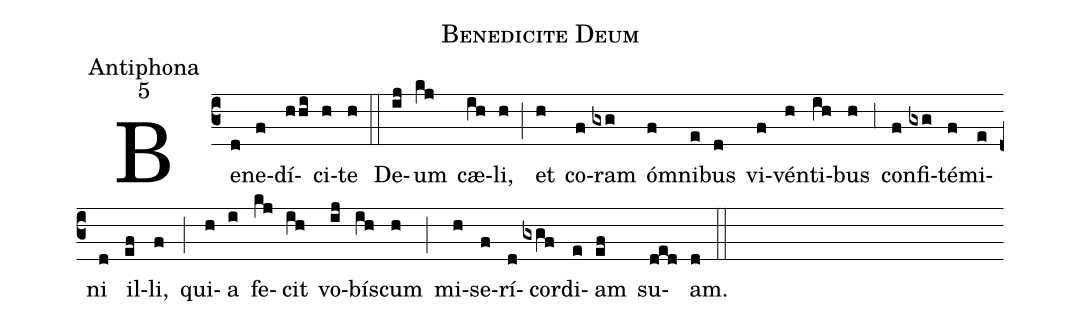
name:Benedicite Deum;
office-part:Antiphona;
mode:5;
%%
(c3) Be(d)ne(f)dí(hhi)ci(h)te(h) (::) De(ij)um(kj) cæ(ih)li,(h) (;) et(h) co(f)ram(gxg) ó(f)mni(e)bus(d) vi(f)vén(h)ti(ih)bus(h) (;3) con(f)fi(gxg)té(f)mi(e)ni(d) il(ef)li,(f) (;) qui(h)a(i) fe(kj)cit(ih) vo(ij)bí(ih)scum(h) (;) mi(h)se(f)rí(d)cor(gxgf)di(e)am(ef) su(ded)am.(d) (::)
